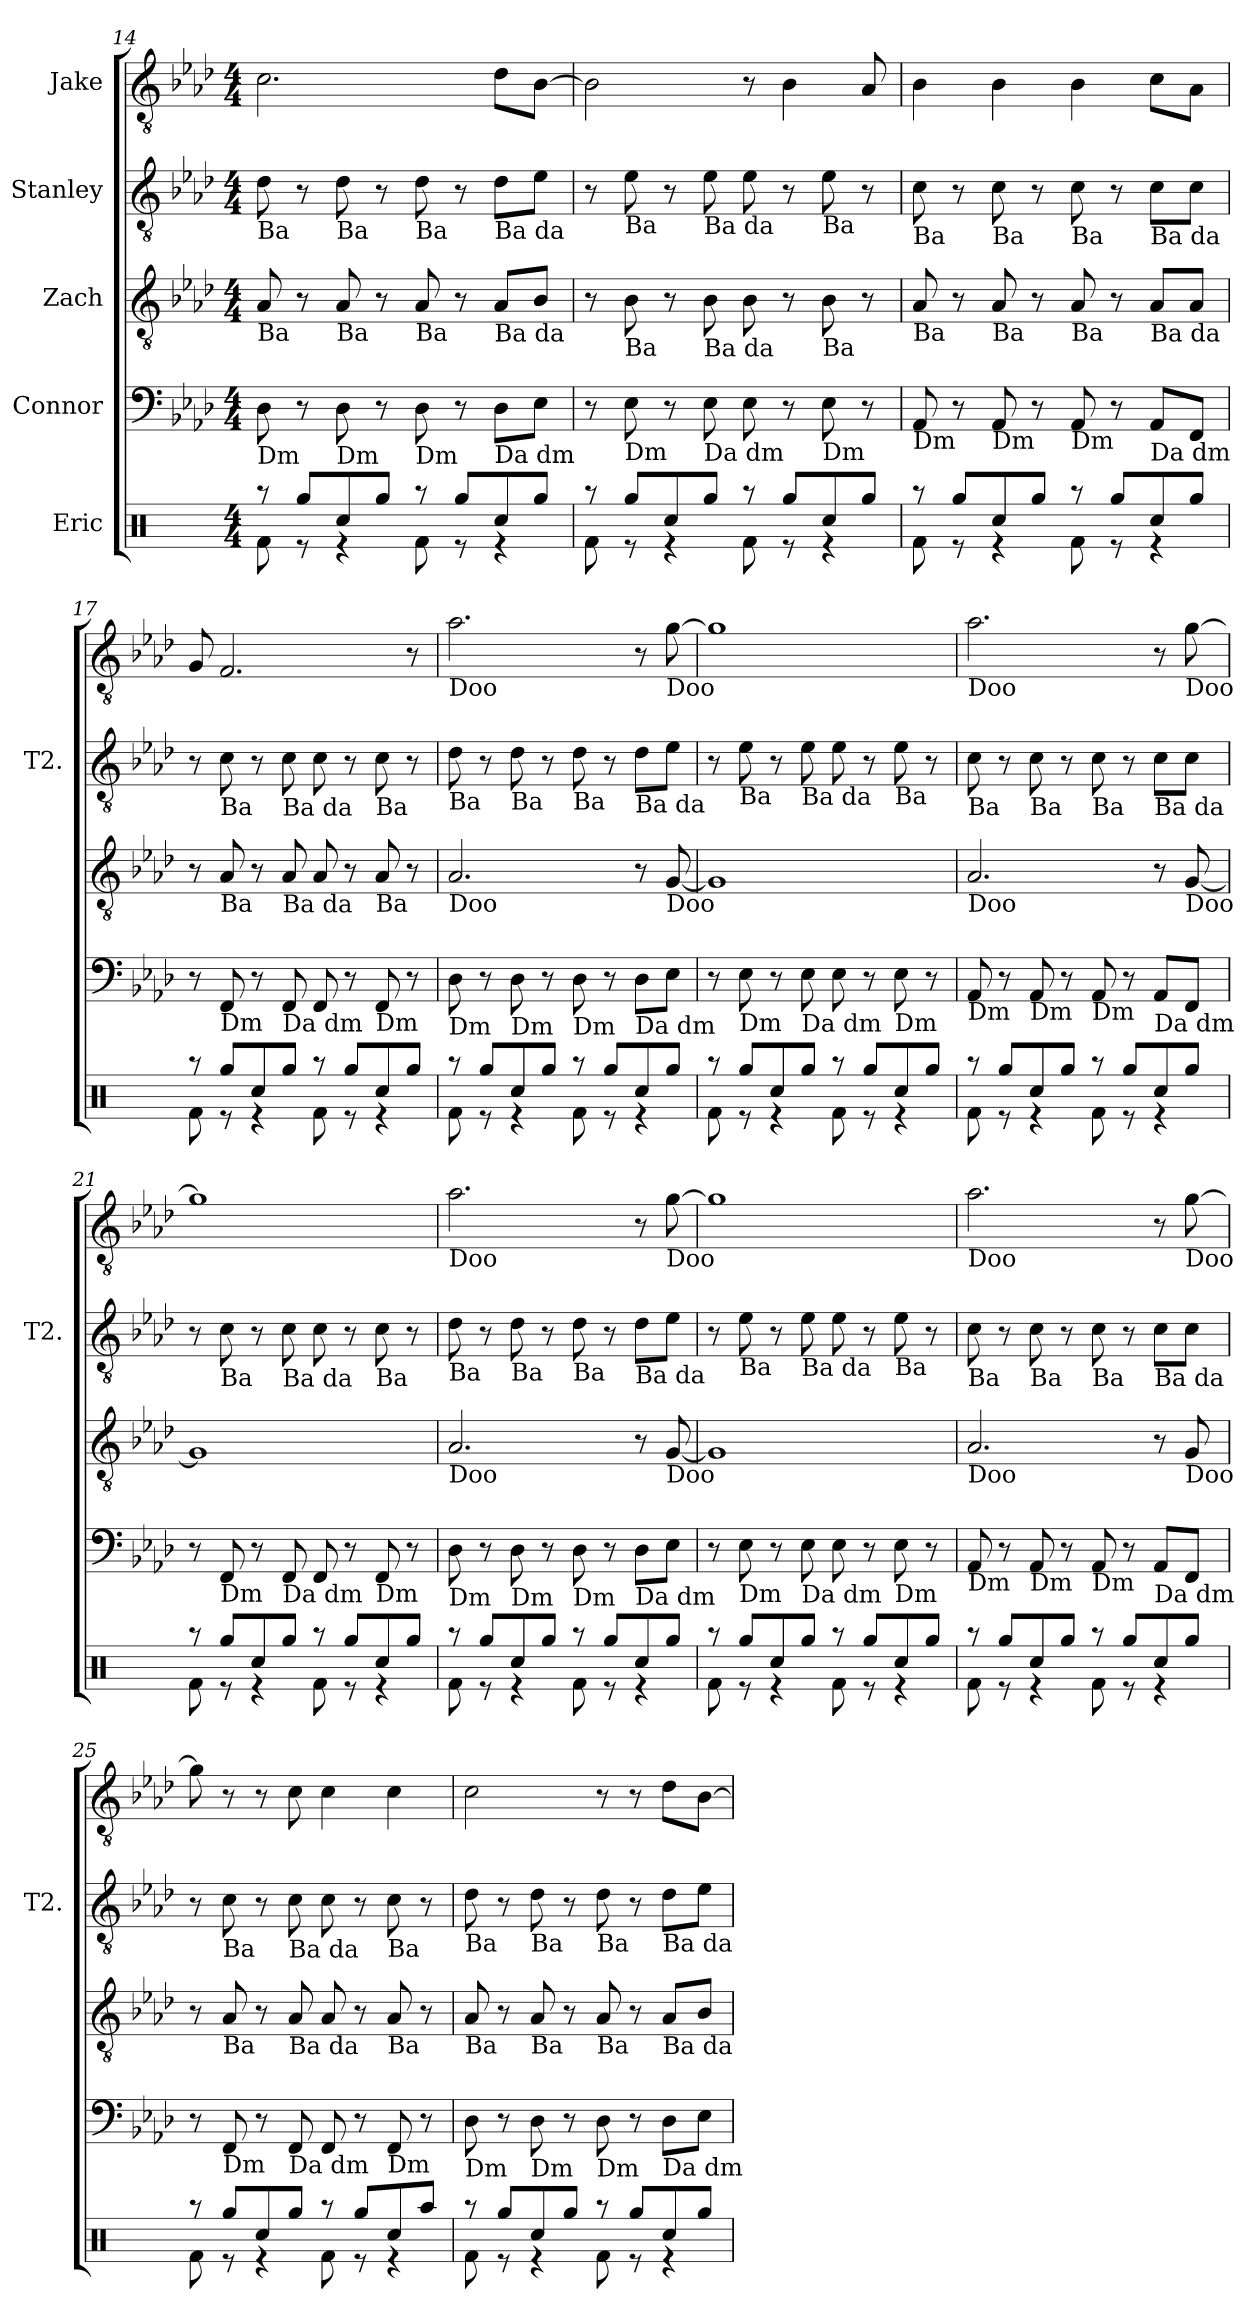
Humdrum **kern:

**kern	**kern	**kern	**kern	**kern
*part5	*part4	*part3	*part2	*part1
*staff5	*staff4	*staff3	*staff2	*staff1
*I"Eric	*I"Connor	*I"Zach	*I"Stanley	*I"Jake
*	*	*	*I'T2.	*
*clefX	*clefF4	*clefGv2	*clefGv2	*clefGv2
*k[]	*k[b-e-a-d-]	*k[b-e-a-d-]	*k[b-e-a-d-]	*k[b-e-a-d-]
*M4/4	*M4/4	*M4/4	*M4/4	*M4/4
=14	=14	=14	=14	=14
*^	*	*	*	*
!	!	!	!	!LO:TX:b:t=Ba	!
!	!	!	!LO:TX:b:t=Ba	!	!
!	!	!LO:TX:b:t=Dm	!	!	!
8r	8Rf\	8D-\	8A-/	8d-\	2.c\
8Rgg/L	8r	8r	8r	8r	.
!	!	!	!	!LO:TX:b:t=Ba	!
!	!	!	!LO:TX:b:t=Ba	!	!
!	!	!LO:TX:b:t=Dm	!	!	!
8Rcc/	4r	8D-\	8A-/	8d-\	.
8Rgg/J	.	8r	8r	8r	.
!	!	!	!	!LO:TX:b:t=Ba	!
!	!	!	!LO:TX:b:t=Ba	!	!
!	!	!LO:TX:b:t=Dm	!	!	!
8r	8Rf\	8D-\	8A-/	8d-\	.
8Rgg/L	8r	8r	8r	8r	.
!	!	!	!	!LO:TX:b:t=Ba da	!
!	!	!	!LO:TX:b:t=Ba da	!	!
!	!	!LO:TX:b:t=Da dm	!	!	!
8Rcc/	4r	8D-\L	8A-/L	8d-\L	8d-\L
8Rgg/J	.	8E-\J	8B-/J	8e-\J	[8B-\J
=15	=15	=15	=15	=15	=15
8r	8Rf\	8r	8r	8r	2B-\]
!	!	!	!	!LO:TX:b:t=Ba	!
!	!	!	!LO:TX:b:t=Ba	!	!
!	!	!LO:TX:b:t=Dm	!	!	!
8Rgg/L	8r	8E-\	8B-\	8e-\	.
8Rcc/	4r	8r	8r	8r	.
!	!	!	!	!LO:TX:b:t=Ba da	!
!	!	!	!LO:TX:b:t=Ba da	!	!
!	!	!LO:TX:b:t=Da dm	!	!	!
8Rgg/J	.	8E-\	8B-\	8e-\	.
8r	8Rf\	8E-\	8B-\	8e-\	8r
8Rgg/L	8r	8r	8r	8r	4B-\
!	!	!	!	!LO:TX:b:t=Ba	!
!	!	!	!LO:TX:b:t=Ba	!	!
!	!	!LO:TX:b:t=Dm	!	!	!
8Rcc/	4r	8E-\	8B-\	8e-\	.
8Rgg/J	.	8r	8r	8r	8A-/
=16	=16	=16	=16	=16	=16
!	!	!	!	!LO:TX:b:t=Ba	!
!	!	!	!LO:TX:b:t=Ba	!	!
!	!	!LO:TX:b:t=Dm	!	!	!
8r	8Rf\	8AA-/	8A-/	8c\	4B-\
8Rgg/L	8r	8r	8r	8r	.
!	!	!	!	!LO:TX:b:t=Ba	!
!	!	!	!LO:TX:b:t=Ba	!	!
!	!	!LO:TX:b:t=Dm	!	!	!
8Rcc/	4r	8AA-/	8A-/	8c\	4B-\
8Rgg/J	.	8r	8r	8r	.
!	!	!	!	!LO:TX:b:t=Ba	!
!	!	!	!LO:TX:b:t=Ba	!	!
!	!	!LO:TX:b:t=Dm	!	!	!
8r	8Rf\	8AA-/	8A-/	8c\	4B-\
8Rgg/L	8r	8r	8r	8r	.
!	!	!	!	!LO:TX:b:t=Ba da	!
!	!	!	!LO:TX:b:t=Ba da	!	!
!	!	!LO:TX:b:t=Da dm	!	!	!
8Rcc/	4r	8AA-/L	8A-/L	8c\L	8c\L
8Rgg/J	.	8FF/J	8A-/J	8c\J	8A-\J
!!LO:PB:g=z
=17	=17	=17	=17	=17	=17
8r	8Rf\	8r	8r	8r	8G/
!	!	!	!	!LO:TX:b:t=Ba	!
!	!	!	!LO:TX:b:t=Ba	!	!
!	!	!LO:TX:b:t=Dm	!	!	!
8Rgg/L	8r	8FF/	8A-/	8c\	2.F/
8Rcc/	4r	8r	8r	8r	.
!	!	!	!	!LO:TX:b:t=Ba da	!
!	!	!	!LO:TX:b:t=Ba da	!	!
!	!	!LO:TX:b:t=Da dm	!	!	!
8Rgg/J	.	8FF/	8A-/	8c\	.
8r	8Rf\	8FF/	8A-/	8c\	.
8Rgg/L	8r	8r	8r	8r	.
!	!	!	!	!LO:TX:b:t=Ba	!
!	!	!	!LO:TX:b:t=Ba	!	!
!	!	!LO:TX:b:t=Dm	!	!	!
8Rcc/	4r	8FF/	8A-/	8c\	.
8Rgg/J	.	8r	8r	8r	8r
=18	=18	=18	=18	=18	=18
!	!	!	!	!	!LO:TX:b:t=Doo
!	!	!	!	!LO:TX:b:t=Ba	!
!	!	!	!LO:TX:b:t=Doo	!	!
!	!	!LO:TX:b:t=Dm	!	!	!
8r	8Rf\	8D-\	2.A-/	8d-\	2.a-\
8Rgg/L	8r	8r	.	8r	.
!	!	!	!	!LO:TX:b:t=Ba	!
!	!	!LO:TX:b:t=Dm	!	!	!
8Rcc/	4r	8D-\	.	8d-\	.
8Rgg/J	.	8r	.	8r	.
!	!	!	!	!LO:TX:b:t=Ba	!
!	!	!LO:TX:b:t=Dm	!	!	!
8r	8Rf\	8D-\	.	8d-\	.
8Rgg/L	8r	8r	.	8r	.
!	!	!	!	!LO:TX:b:t=Ba da	!
!	!	!LO:TX:b:t=Da dm	!	!	!
8Rcc/	4r	8D-\L	8r	8d-\L	8r
!	!	!	!	!	!LO:TX:b:t=Doo
!	!	!	!LO:TX:b:t=Doo	!	!
8Rgg/J	.	8E-\J	[8G/	8e-\J	[8g\
=19	=19	=19	=19	=19	=19
8r	8Rf\	8r	1G]	8r	1g]
!	!	!	!	!LO:TX:b:t=Ba	!
!	!	!LO:TX:b:t=Dm	!	!	!
8Rgg/L	8r	8E-\	.	8e-\	.
8Rcc/	4r	8r	.	8r	.
!	!	!	!	!LO:TX:b:t=Ba da	!
!	!	!LO:TX:b:t=Da dm	!	!	!
8Rgg/J	.	8E-\	.	8e-\	.
8r	8Rf\	8E-\	.	8e-\	.
8Rgg/L	8r	8r	.	8r	.
!	!	!	!	!LO:TX:b:t=Ba	!
!	!	!LO:TX:b:t=Dm	!	!	!
8Rcc/	4r	8E-\	.	8e-\	.
8Rgg/J	.	8r	.	8r	.
=20	=20	=20	=20	=20	=20
!	!	!	!	!	!LO:TX:b:t=Doo
!	!	!	!	!LO:TX:b:t=Ba	!
!	!	!	!LO:TX:b:t=Doo	!	!
!	!	!LO:TX:b:t=Dm	!	!	!
8r	8Rf\	8AA-/	2.A-/	8c\	2.a-\
8Rgg/L	8r	8r	.	8r	.
!	!	!	!	!LO:TX:b:t=Ba	!
!	!	!LO:TX:b:t=Dm	!	!	!
8Rcc/	4r	8AA-/	.	8c\	.
8Rgg/J	.	8r	.	8r	.
!	!	!	!	!LO:TX:b:t=Ba	!
!	!	!LO:TX:b:t=Dm	!	!	!
8r	8Rf\	8AA-/	.	8c\	.
8Rgg/L	8r	8r	.	8r	.
!	!	!	!	!LO:TX:b:t=Ba da	!
!	!	!LO:TX:b:t=Da dm	!	!	!
8Rcc/	4r	8AA-/L	8r	8c\L	8r
!	!	!	!	!	!LO:TX:b:t=Doo
!	!	!	!LO:TX:b:t=Doo	!	!
8Rgg/J	.	8FF/J	[8G/	8c\J	[8g\
!!LO:LB:g=z
=21	=21	=21	=21	=21	=21
8r	8Rf\	8r	1G]	8r	1g]
!	!	!	!	!LO:TX:b:t=Ba	!
!	!	!LO:TX:b:t=Dm	!	!	!
8Rgg/L	8r	8FF/	.	8c\	.
8Rcc/	4r	8r	.	8r	.
!	!	!	!	!LO:TX:b:t=Ba da	!
!	!	!LO:TX:b:t=Da dm	!	!	!
8Rgg/J	.	8FF/	.	8c\	.
8r	8Rf\	8FF/	.	8c\	.
8Rgg/L	8r	8r	.	8r	.
!	!	!	!	!LO:TX:b:t=Ba	!
!	!	!LO:TX:b:t=Dm	!	!	!
8Rcc/	4r	8FF/	.	8c\	.
8Rgg/J	.	8r	.	8r	.
=22	=22	=22	=22	=22	=22
!	!	!	!	!	!LO:TX:b:t=Doo
!	!	!	!	!LO:TX:b:t=Ba	!
!	!	!	!LO:TX:b:t=Doo	!	!
!	!	!LO:TX:b:t=Dm	!	!	!
8r	8Rf\	8D-\	2.A-/	8d-\	2.a-\
8Rgg/L	8r	8r	.	8r	.
!	!	!	!	!LO:TX:b:t=Ba	!
!	!	!LO:TX:b:t=Dm	!	!	!
8Rcc/	4r	8D-\	.	8d-\	.
8Rgg/J	.	8r	.	8r	.
!	!	!	!	!LO:TX:b:t=Ba	!
!	!	!LO:TX:b:t=Dm	!	!	!
8r	8Rf\	8D-\	.	8d-\	.
8Rgg/L	8r	8r	.	8r	.
!	!	!	!	!LO:TX:b:t=Ba da	!
!	!	!LO:TX:b:t=Da dm	!	!	!
8Rcc/	4r	8D-\L	8r	8d-\L	8r
!	!	!	!	!	!LO:TX:b:t=Doo
!	!	!	!LO:TX:b:t=Doo	!	!
8Rgg/J	.	8E-\J	[8G/	8e-\J	[8g\
=23	=23	=23	=23	=23	=23
8r	8Rf\	8r	1G]	8r	1g]
!	!	!	!	!LO:TX:b:t=Ba	!
!	!	!LO:TX:b:t=Dm	!	!	!
8Rgg/L	8r	8E-\	.	8e-\	.
8Rcc/	4r	8r	.	8r	.
!	!	!	!	!LO:TX:b:t=Ba da	!
!	!	!LO:TX:b:t=Da dm	!	!	!
8Rgg/J	.	8E-\	.	8e-\	.
8r	8Rf\	8E-\	.	8e-\	.
8Rgg/L	8r	8r	.	8r	.
!	!	!	!	!LO:TX:b:t=Ba	!
!	!	!LO:TX:b:t=Dm	!	!	!
8Rcc/	4r	8E-\	.	8e-\	.
8Rgg/J	.	8r	.	8r	.
=24	=24	=24	=24	=24	=24
!	!	!	!	!	!LO:TX:b:t=Doo
!	!	!	!	!LO:TX:b:t=Ba	!
!	!	!	!LO:TX:b:t=Doo	!	!
!	!	!LO:TX:b:t=Dm	!	!	!
8r	8Rf\	8AA-/	2.A-/	8c\	2.a-\
8Rgg/L	8r	8r	.	8r	.
!	!	!	!	!LO:TX:b:t=Ba	!
!	!	!LO:TX:b:t=Dm	!	!	!
8Rcc/	4r	8AA-/	.	8c\	.
8Rgg/J	.	8r	.	8r	.
!	!	!	!	!LO:TX:b:t=Ba	!
!	!	!LO:TX:b:t=Dm	!	!	!
8r	8Rf\	8AA-/	.	8c\	.
8Rgg/L	8r	8r	.	8r	.
!	!	!	!	!LO:TX:b:t=Ba da	!
!	!	!LO:TX:b:t=Da dm	!	!	!
8Rcc/	4r	8AA-/L	8r	8c\L	8r
!	!	!	!	!	!LO:TX:b:t=Doo
!	!	!	!LO:TX:b:t=Doo	!	!
8Rgg/J	.	8FF/J	8G/	8c\J	[8g\
!!LO:PB:g=z
=25	=25	=25	=25	=25	=25
8r	8Rf\	8r	8r	8r	8g\]
!	!	!	!	!LO:TX:b:t=Ba	!
!	!	!	!LO:TX:b:t=Ba	!	!
!	!	!LO:TX:b:t=Dm	!	!	!
8Rgg/L	8r	8FF/	8A-/	8c\	8r
8Rcc/	4r	8r	8r	8r	8r
!	!	!	!	!LO:TX:b:t=Ba da	!
!	!	!	!LO:TX:b:t=Ba da	!	!
!	!	!LO:TX:b:t=Da dm	!	!	!
8Rgg/J	.	8FF/	8A-/	8c\	8c\
8r	8Rf\	8FF/	8A-/	8c\	4c\
8Rgg/L	8r	8r	8r	8r	.
!	!	!	!	!LO:TX:b:t=Ba	!
!	!	!	!LO:TX:b:t=Ba	!	!
!	!	!LO:TX:b:t=Dm	!	!	!
8Rcc/	4r	8FF/	8A-/	8c\	4c\
8Raa/J	.	8r	8r	8r	.
=26	=26	=26	=26	=26	=26
!	!	!	!	!LO:TX:b:t=Ba	!
!	!	!	!LO:TX:b:t=Ba	!	!
!	!	!LO:TX:b:t=Dm	!	!	!
8r	8Rf\	8D-\	8A-/	8d-\	2c\
8Rgg/L	8r	8r	8r	8r	.
!	!	!	!	!LO:TX:b:t=Ba	!
!	!	!	!LO:TX:b:t=Ba	!	!
!	!	!LO:TX:b:t=Dm	!	!	!
8Rcc/	4r	8D-\	8A-/	8d-\	.
8Rgg/J	.	8r	8r	8r	.
!	!	!	!	!LO:TX:b:t=Ba	!
!	!	!	!LO:TX:b:t=Ba	!	!
!	!	!LO:TX:b:t=Dm	!	!	!
8r	8Rf\	8D-\	8A-/	8d-\	8r
8Rgg/L	8r	8r	8r	8r	8r
!	!	!	!	!LO:TX:b:t=Ba da	!
!	!	!	!LO:TX:b:t=Ba da	!	!
!	!	!LO:TX:b:t=Da dm	!	!	!
8Rcc/	4r	8D-\L	8A-/L	8d-\L	8d-\L
8Rgg/J	.	8E-\J	8B-/J	8e-\J	[8B-\J
*v	*v	*	*	*	*
=	=	=	=	=
*-	*-	*-	*-	*-
